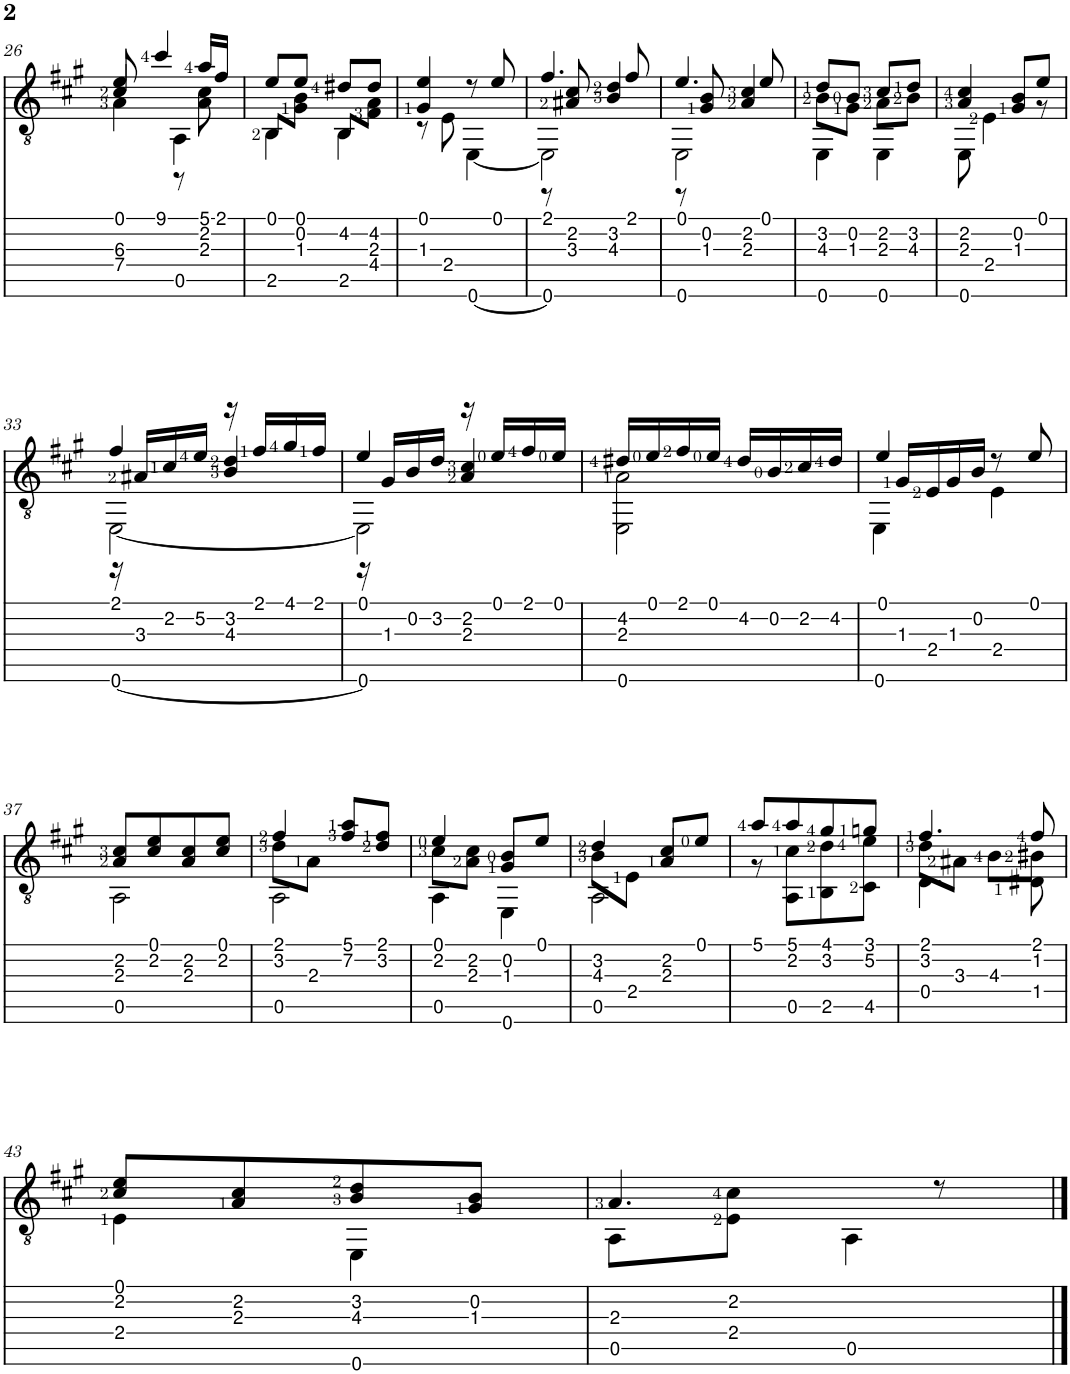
**kern	**kern
*part1	*part1
*staff2	*staff1
*I"Classical Guitar	*
!!LO:PB:g=z
*	*clefGv2
*k[f#c#g#]	*k[f#c#g#]
*A:	*A:
*M2/4	*M2/4
=26	=26
*^	*^
*	*^	*	*^
8e	4A	4c#	8e/	4A\	4c#/
4cc#	.	.	4cc#/	.	.
.	4AA	8r	.	4AA\	8r
16aLL	.	8A 8c#	16a/LL	.	8A\ 8c#\
16f#JJ	.	.	16f#/JJ	.	.
=27	=27	=27	=27	=27	=27
8eL	4BB	8BBL	8e/L	4BB\	8BB/L
8eJ	.	8G#\ 8B\J	8e/J	.	8G#\ 8B\J
8d#XL	4BB	8BBL	8d#X/L	4BB\	8BB/L
8d#J	.	8F#\ 8A\J	8d#/J	.	8F#\ 8A\J
*	*v	*v	*	*	*
*	*	*	*v	*v
=28	=28	=28	=28
4G# 4e	8r	4G#/ 4e/	8r
.	8E	.	8E\
8r	[4EE	8r	[4EE\
8e	.	8e/	.
=29	=29	=29	=29
*	*^	*	*^
4.f#	2EE]	8r	4.f#/	2EE\]	8r
.	.	8A#X 8c#	.	.	8A#X/ 8c#/
.	.	4B 4d	.	.	4B/ 4d/
8f#	.	.	8f#/	.	.
=30	=30	=30	=30	=30	=30
4.e	2EE	8r	4.e/	2EE\	8r
.	.	8G# 8B	.	.	8G#/ 8B/
.	.	4A 4c#	.	.	4A/ 4c#/
8e	.	.	8e/	.	.
=31	=31	=31	=31	=31	=31
8dL	4EE	8BL	8d/L	4EE\	8B\L
8BJ	.	8G#J	8B/J	.	8G#\J
8c#L	4EE	8AL	8c#/L	4EE\	8A\L
8dJ	.	8BJ	8d/J	.	8B\J
*	*v	*v	*	*	*
*	*	*	*v	*v
=32	=32	=32	=32
4A 4c#	8EE	4A/ 4c#/	8EE\
.	4E	.	4E\
8G#\ 8B\L	.	8G#/ 8B/L	.
8eJ	8r	8e/J	8r
!!LO:LB:g=z
=33	=33	=33	=33
*	*^	*	*^
4f#	[2EE	16r	4f#/	[2EE\	16r
.	.	16A#XLL	.	.	16A#X/LL
.	.	16c#	.	.	16c#/
.	.	16eJJ	.	.	16e/JJ
16r	.	4B 4d	16r	.	4B/ 4d/
16f#LL	.	.	16f#/LL	.	.
16g#	.	.	16g#/	.	.
16f#JJ	.	.	16f#/JJ	.	.
=34	=34	=34	=34	=34	=34
4e	2EE]	16r	4e/	2EE\]	16r
.	.	16G#LL	.	.	16G#/LL
.	.	16B	.	.	16B/
.	.	16dJJ	.	.	16d/JJ
16r	.	4A 4c#	16r	.	4A/ 4c#/
16eLL	.	.	16e/LL	.	.
16f#	.	.	16f#/	.	.
16eJJ	.	.	16e/JJ	.	.
*	*v	*v	*	*	*
*	*	*	*v	*v
=35	=35	=35	=35
16d#XLL	2EE 2A	16d#X/LL	2EE\ 2A\
16eJ	.	16e/	.
16f#L	.	16f#/	.
16eJJ	.	16e/JJ	.
16d#LL	.	16d#/LL	.
16BJ	.	16B/	.
16c#L	.	16c#/	.
16d#JJ	.	16d#/JJ	.
=36	=36	=36	=36
*	*^	*	*^
4e	4EE	16G#LL	4e/	4EE\	16G#/LL
.	.	16EJ	.	.	16E/
.	.	16G#L	.	.	16G#/
.	.	16BJJ	.	.	16B/JJ
8r	4E	4ryy	8r	4E\	4ryy
8e	.	.	8e/	.	.
*	*v	*v	*	*	*
*	*	*	*v	*v
!!LO:LB:g=z
=37	=37	=37	=37
8A\ 8c#\L	2AA	8A/ 8c#/L	2AA\
8c#\ 8e\J	.	8c#/ 8e/	.
8A\ 8c#\L	.	8A/ 8c#/	.
8c#\ 8e\J	.	8c#/ 8e/J	.
=38	=38	=38	=38
*	*^	*	*^
4f#	2AA	8dL	4f#/	2AA\	8d\L
.	.	8AJ	.	.	8A\J
8f#\ 8a\L	.	4ryy	8f#/ 8a/L	.	4ryy
8d\ 8f#\J	.	.	8d/ 8f#/J	.	.
=39	=39	=39	=39	=39	=39
4e	4AA	8c#L	4e/	4AA\	8c#\L
.	.	8A\ 8c#\J	.	.	8A\ 8c#\J
8BL	4EE	4G#	8B/L	4EE\	4G#/
8eJ	.	.	8e/J	.	.
=40	=40	=40	=40	=40	=40
4d	2AA	8BL	4d/	2AA\	8B\L
.	.	8EJ	.	.	8E\J
8c#L	.	4A	8c#/L	.	4A/
8eJ	.	.	8e/J	.	.
*	*v	*v	*	*	*
*	*	*	*v	*v
=41	=41	=41	=41
8aL	8r	8a/L	8r
8aJ	8AA 8c#	8a/	8AA\ 8c#\L
8g#L	8BB\ 8d\L	8g#/	8BB\ 8d\
8gnJ	8C#\ 8e\J	8gn/J	8C#\ 8e\J
=42	=42	=42	=42
*	*^	*	*^
4.f#	4.D	8dL	4.f#/	4.D\	8d\L
.	.	8A#XJ	.	.	8A#X\J
.	.	8BL	.	.	8B\L
8f#	8D#X	8B#XJ	8f#/	8D#X\	8B#X\J
*	*v	*v	*	*	*
*	*	*	*v	*v
!!LO:LB:g=z
=43	=43	=43	=43
8c#\ 8e\L	4E	8c#/ 8e/L	4E\
8A\ 8c#\J	.	8A/ 8c#/	.
8B\ 8d\L	4EE	8B/ 8d/	4EE\
8G#\ 8B\J	.	8G#/ 8B/J	.
=44	=44	=44	=44
4.A	8AAL	4.A/	8AA\L
.	8E\ 8c#\J	.	8E\ 8c#\J
.	4AA	.	4AA\
8r	.	8r	.
*v	*v	*	*
*	*v	*v
==	==
*-	*-
